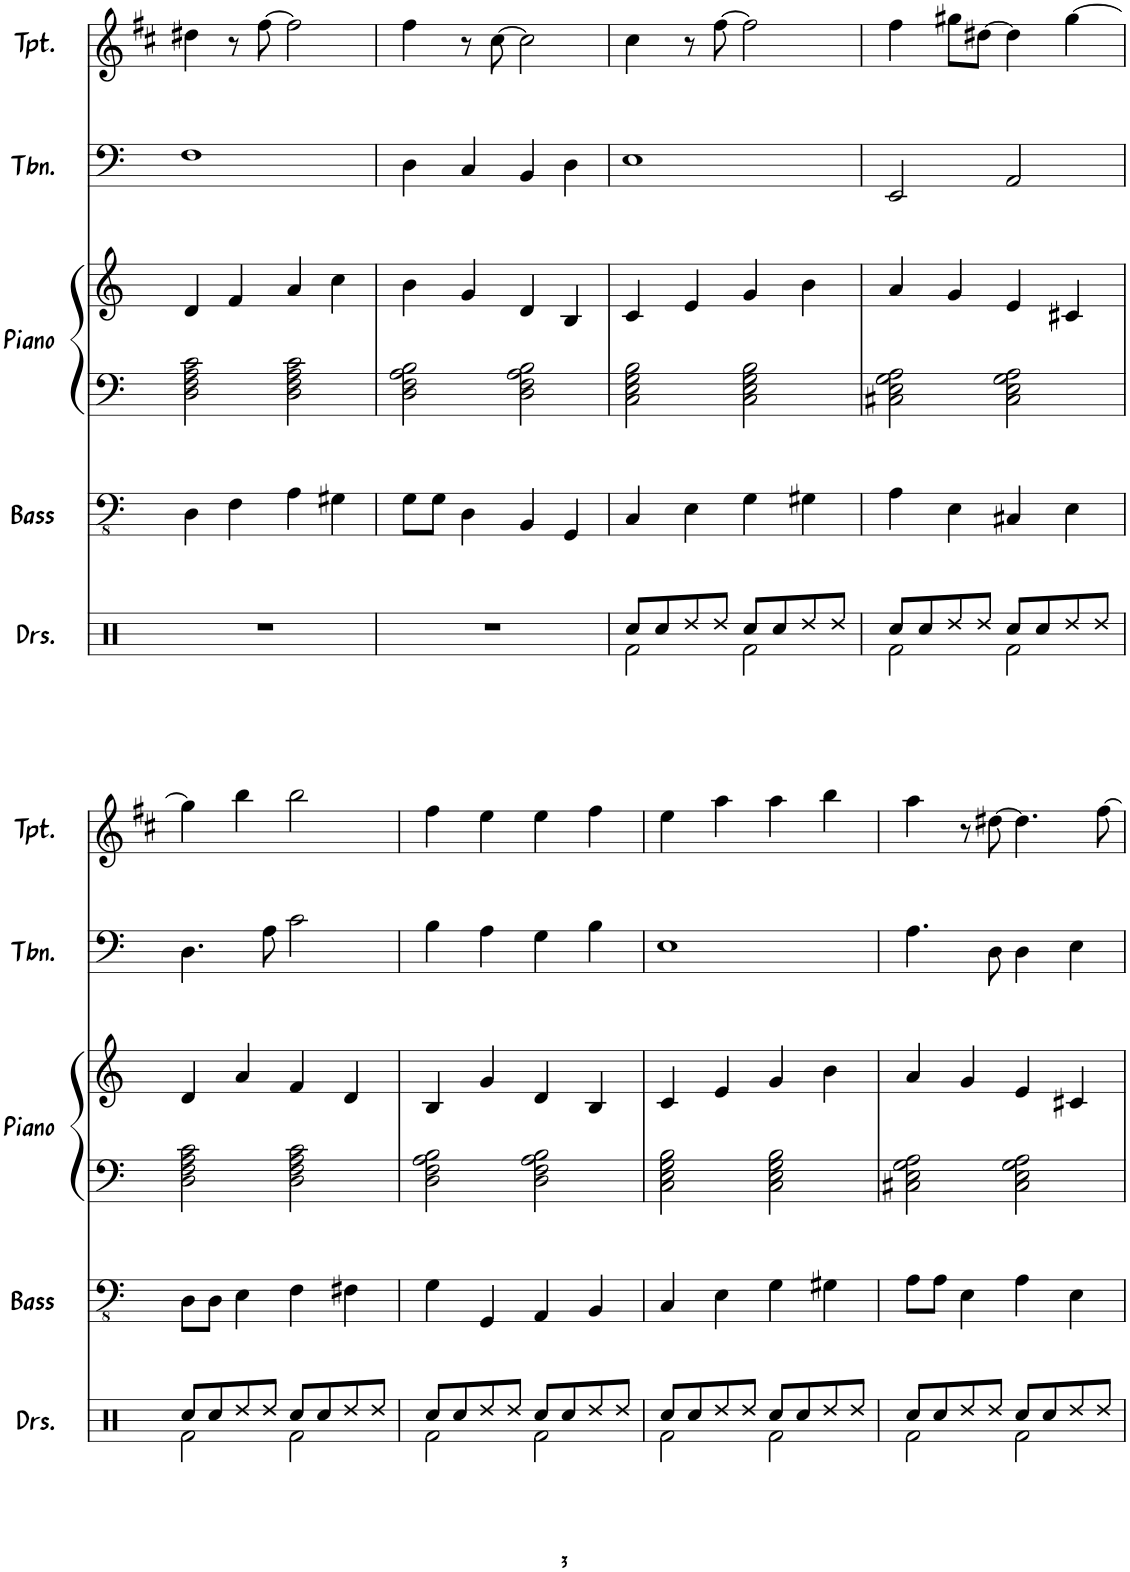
**kern	**kern	**kern	**kern	**kern	**kern
*part5	*part4	*part3	*part3	*part2	*part1
*staff6	*staff5	*staff4	*staff3	*staff2	*staff1
*I"Drumset	*I"Bass	*I"Piano	*	*I"Trombone	*I"Trumpet
*I'Drs.	*I'Bass	*I'Piano	*	*I'Tbn.	*I'Tpt.
!!LO:PB:g=z
*clefX	*clefFv4	*clefF4	*clefG2	*clefF4	*clefG2
*	*	*	*	*	*Trd1c2
*k[]	*k[]	*k[]	*k[]	*k[]	*k[f#c#]
*M4/4	*M4/4	*M4/4	*M4/4	*M4/4	*M4/4
=13	=13	=13	=13	=13	=13
1r	4DD\	2D\ 2F\ 2A\ 2c\	4d/	1F	4dd#X\
.	4FF\	.	4f/	.	8r
.	.	.	.	.	[8ff#\
.	4AA\	2D\ 2F\ 2A\ 2c\	4a/	.	2ff#\]
.	4GG#X\	.	4cc\	.	.
=14	=14	=14	=14	=14	=14
1r	8GG\L	2D\ 2F\ 2A\ 2B\	4b\	4D\	4ff#\
.	8GG\J	.	.	.	.
.	4DD\	.	4g/	4C/	8r
.	.	.	.	.	[8cc#\
.	4BBB/	2D\ 2F\ 2A\ 2B\	4d/	4BB/	2cc#\]
.	4GGG/	.	4B/	4D\	.
=15	=15	=15	=15	=15	=15
*^	*	*	*	*	*
8Rcc/L	2Rf\	4CC/	2C\ 2E\ 2G\ 2B\	4c/	1E	4cc#\
8Rcc/	.	.	.	.	.	.
8Rdd/	.	4EE\	.	4e/	.	8r
8Rdd/J	.	.	.	.	.	[8ff#\
8Rcc/L	2Rf\	4GG\	2C\ 2E\ 2G\ 2B\	4g/	.	2ff#\]
8Rcc/	.	.	.	.	.	.
8Rdd/	.	4GG#X\	.	4b\	.	.
8Rdd/J	.	.	.	.	.	.
=16	=16	=16	=16	=16	=16	=16
8Rcc/L	2Rf\	4AA\	2C#X\ 2E\ 2G\ 2A\	4a/	2EE/	4ff#\
8Rcc/	.	.	.	.	.	.
8Rdd/	.	4EE\	.	4g/	.	8gg#X\L
8Rdd/J	.	.	.	.	.	[8dd#X\J
8Rcc/L	2Rf\	4CC#X/	2C#\ 2E\ 2G\ 2A\	4e/	2AA/	4dd#\]
8Rcc/	.	.	.	.	.	.
8Rdd/	.	4EE\	.	4c#X/	.	[4gg#\
8Rdd/J	.	.	.	.	.	.
!!LO:LB:g=z
=17	=17	=17	=17	=17	=17	=17
8Rcc/L	2Rf\	8DD\L	2D\ 2F\ 2A\ 2c\	4d/	4.D\	4gg#\]
8Rcc/	.	8DD\J	.	.	.	.
8Rdd/	.	4EE\	.	4a/	.	4bb\
8Rdd/J	.	.	.	.	8A\	.
8Rcc/L	2Rf\	4FF\	2D\ 2F\ 2A\ 2c\	4f/	2c\	2bb\
8Rcc/	.	.	.	.	.	.
8Rdd/	.	4FF#X\	.	4d/	.	.
8Rdd/J	.	.	.	.	.	.
=18	=18	=18	=18	=18	=18	=18
8Rcc/L	2Rf\	4GG\	2D\ 2F\ 2A\ 2B\	4B/	4B\	4ff#\
8Rcc/	.	.	.	.	.	.
8Rdd/	.	4GGG/	.	4g/	4A\	4ee\
8Rdd/J	.	.	.	.	.	.
8Rcc/L	2Rf\	4AAA/	2D\ 2F\ 2A\ 2B\	4d/	4G\	4ee\
8Rcc/	.	.	.	.	.	.
8Rdd/	.	4BBB/	.	4B/	4B\	4ff#\
8Rdd/J	.	.	.	.	.	.
=19	=19	=19	=19	=19	=19	=19
8Rcc/L	2Rf\	4CC/	2C\ 2E\ 2G\ 2B\	4c/	1E	4ee\
8Rcc/	.	.	.	.	.	.
8Rdd/	.	4EE\	.	4e/	.	4aa\
8Rdd/J	.	.	.	.	.	.
8Rcc/L	2Rf\	4GG\	2C\ 2E\ 2G\ 2B\	4g/	.	4aa\
8Rcc/	.	.	.	.	.	.
8Rdd/	.	4GG#X\	.	4b\	.	4bb\
8Rdd/J	.	.	.	.	.	.
=20	=20	=20	=20	=20	=20	=20
8Rcc/L	2Rf\	8AA\L	2C#X\ 2E\ 2G\ 2A\	4a/	4.A\	4aa\
8Rcc/	.	8AA\J	.	.	.	.
8Rdd/	.	4EE\	.	4g/	.	8r
8Rdd/J	.	.	.	.	8D\	[8dd#X\
8Rcc/L	2Rf\	4AA\	2C#\ 2E\ 2G\ 2A\	4e/	4D\	4.dd#\]
8Rcc/	.	.	.	.	.	.
8Rdd/	.	4EE\	.	4c#X/	4E\	.
8Rdd/J	.	.	.	.	.	[8ff#\
*v	*v	*	*	*	*	*
=	=	=	=	=	=
*-	*-	*-	*-	*-	*-
